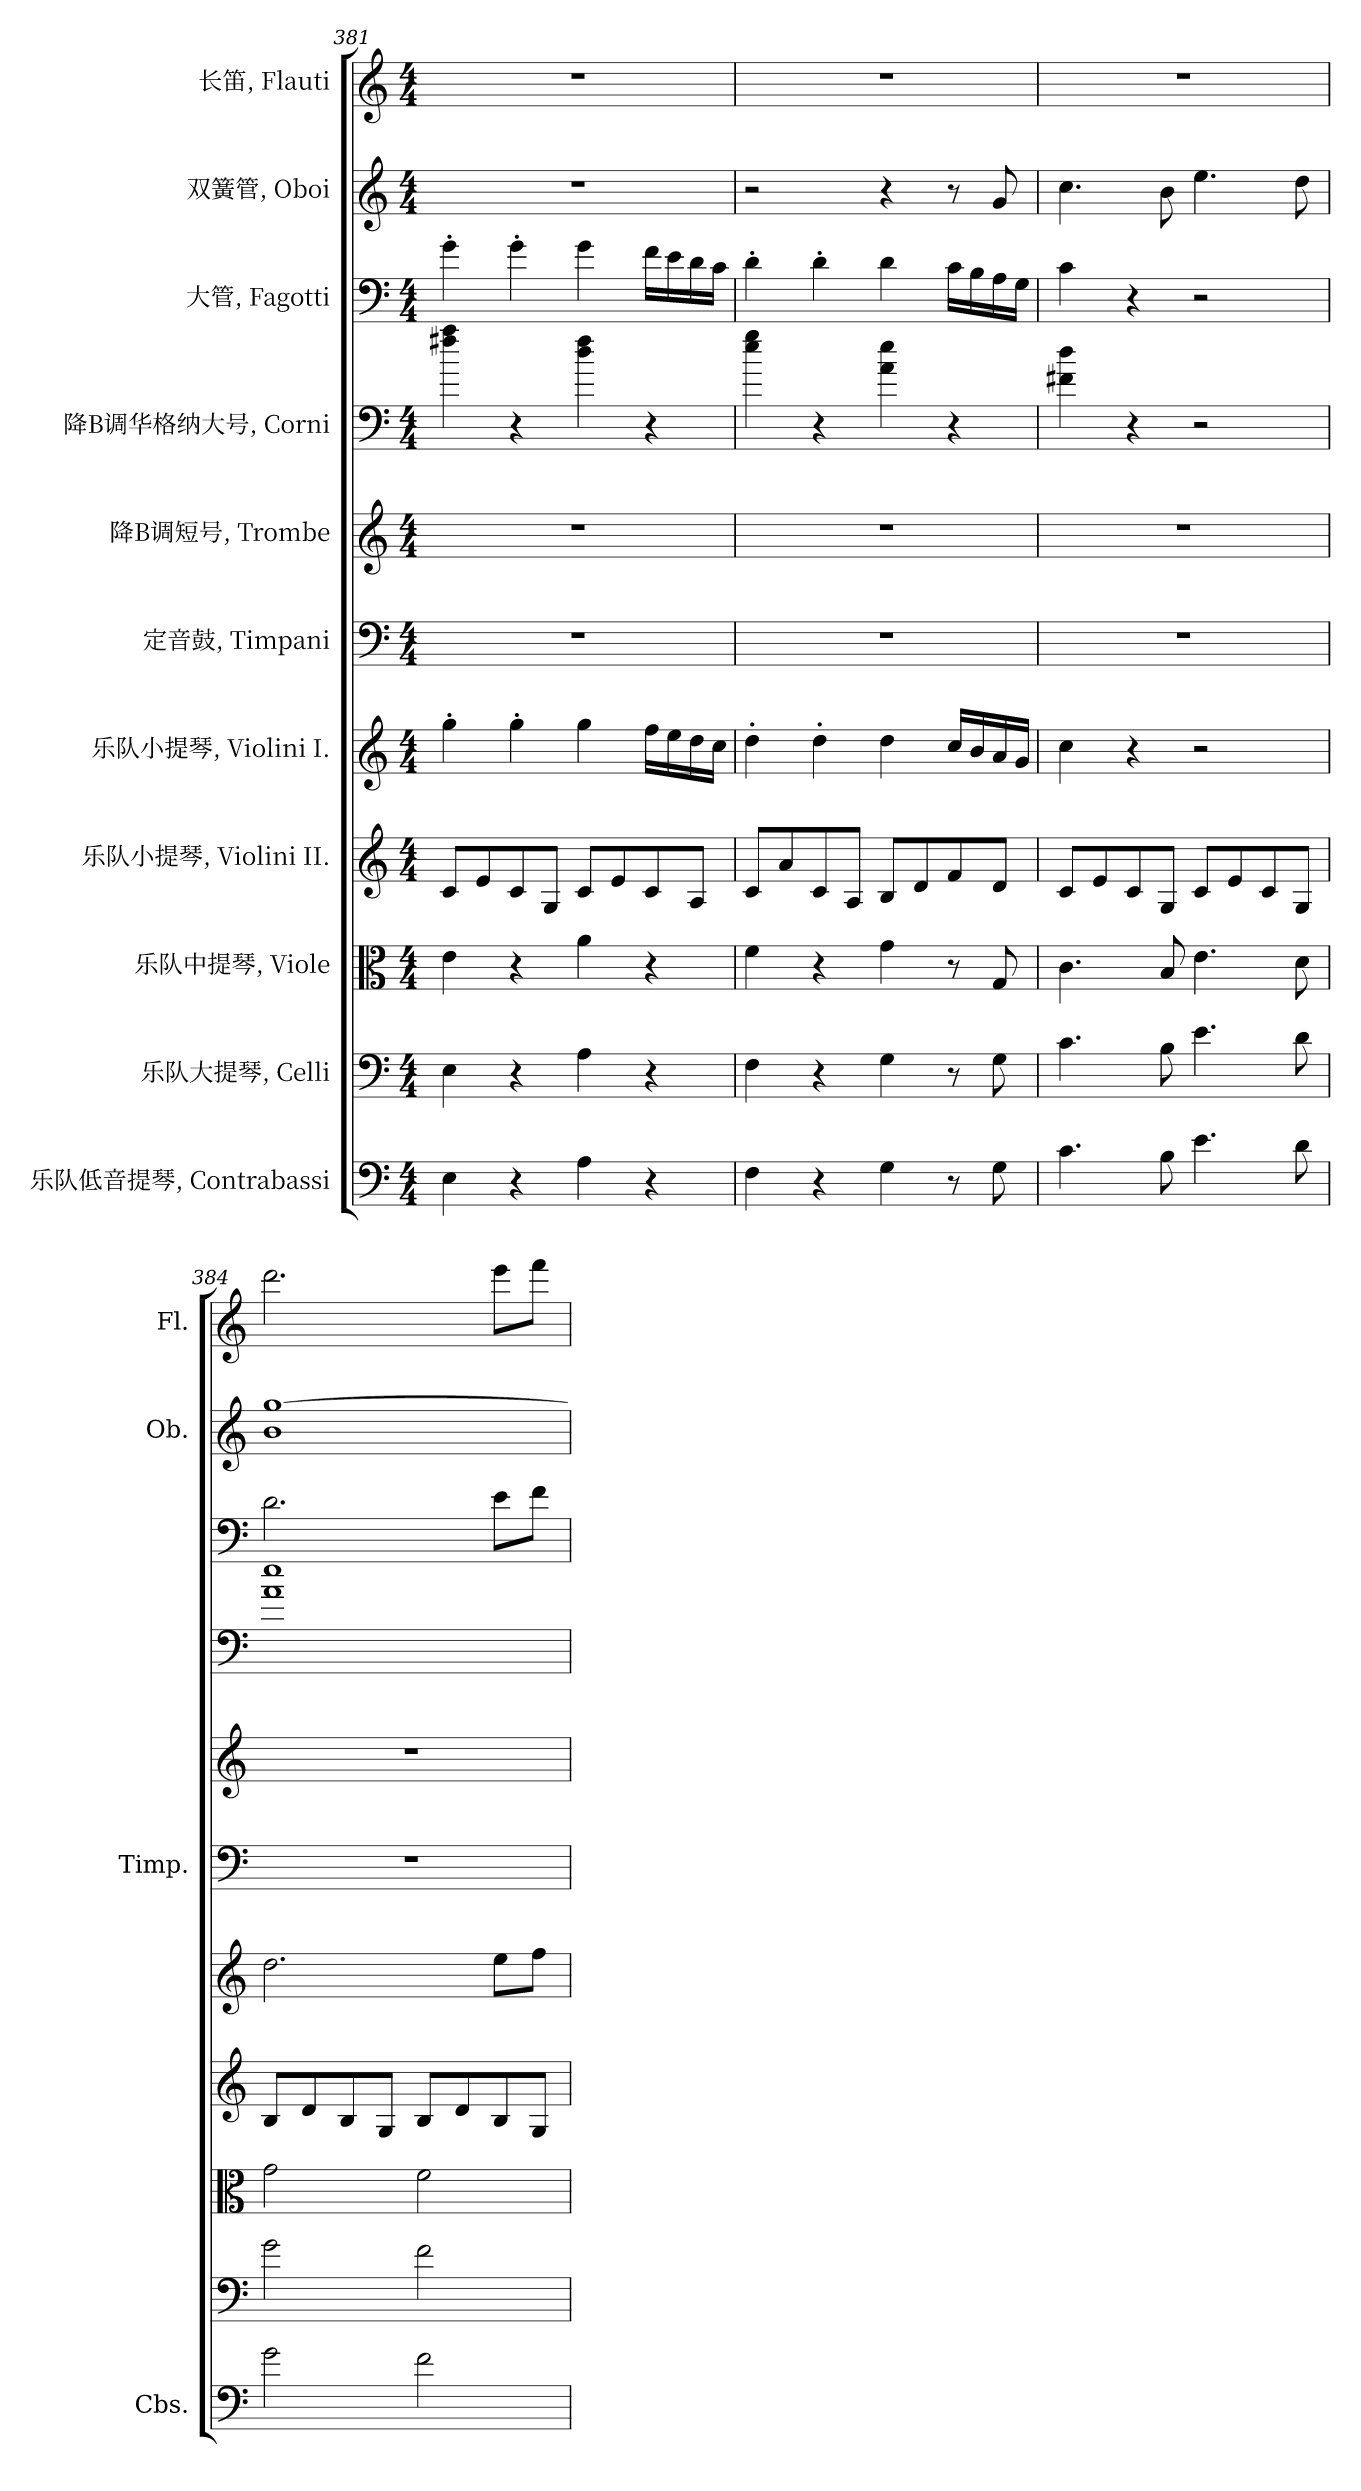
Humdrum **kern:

**kern	**kern	**kern	**kern	**kern	**kern	**kern	**kern	**kern	**kern	**kern
*part11	*part10	*part9	*part8	*part7	*part6	*part5	*part4	*part3	*part2	*part1
*staff11	*staff10	*staff9	*staff8	*staff7	*staff6	*staff5	*staff4	*staff3	*staff2	*staff1
*I"乐队低音提琴, Contrabassi	*I"乐队大提琴, Celli	*I"乐队中提琴, Viole	*I"乐队小提琴, Violini II.	*I"乐队小提琴, Violini I.	*I"定音鼓, Timpani	*I"降B调短号, Trombe	*I"降B调华格纳大号, Corni	*I"大管, Fagotti	*I"双簧管, Oboi	*I"长笛, Flauti
*I'Cbs.	*	*	*	*	*I'Timp.	*	*	*	*I'Ob.	*I'Fl.
!!LO:PB:g=z
*clefF4	*clefF4	*clefC3	*clefG2	*clefG2	*clefF4	*clefG2	*clefF4	*clefF4	*clefG2	*clefG2
*ITrd7c12	*	*	*	*	*	*ITrd1c2	*ITrd1c2	*	*	*
*k[]	*k[]	*k[]	*k[]	*k[]	*k[]	*k[b-e-]	*k[b-e-]	*k[]	*k[]	*k[]
*M4/4	*M4/4	*M4/4	*M4/4	*M4/4	*M4/4	*M4/4	*M4/4	*M4/4	*M4/4	*M4/4
=381	=381	=381	=381	=381	=381	=381	=381	=381	=381	=381
4EE\	4E\	4e\	8c/L	4gg'\	1r	1r	4een\ 4gg\	4g'\	1r	1r
.	.	.	8e/	.	.	.	.	.	.	.
4r	4r	4r	8c/	4gg'\	.	.	4r	4g'\	.	.
.	.	.	8G/J	.	.	.	.	.	.	.
4AA\	4A\	4a\	8c/L	4gg\	.	.	4cc\ 4ee\	4g\	.	.
.	.	.	8e/	.	.	.	.	.	.	.
4r	4r	4r	8c/	16ff\LL	.	.	4r	16f\LL	.	.
.	.	.	.	16ee\	.	.	.	16e\	.	.
.	.	.	8A/J	16dd\	.	.	.	16d\	.	.
.	.	.	.	16cc\JJ	.	.	.	16c\JJ	.	.
=382	=382	=382	=382	=382	=382	=382	=382	=382	=382	=382
4FF\	4F\	4f\	8c/L	4dd'\	1r	1r	4dd\ 4ff\	4d'\	2r	1r
.	.	.	8a/	.	.	.	.	.	.	.
4r	4r	4r	8c/	4dd'\	.	.	4r	4d'\	.	.
.	.	.	8A/J	.	.	.	.	.	.	.
4GG\	4G\	4g\	8B/L	4dd\	.	.	4g\ 4dd\	4d\	4r	.
.	.	.	8d/	.	.	.	.	.	.	.
8r	8r	8r	8f/	16cc/LL	.	.	4r	16c\LL	8r	.
.	.	.	.	16b/	.	.	.	16B\	.	.
8GG\	8G\	8G/	8d/J	16a/	.	.	.	16A\	8g/	.
.	.	.	.	16g/JJ	.	.	.	16G\JJ	.	.
=383	=383	=383	=383	=383	=383	=383	=383	=383	=383	=383
4.C\	4.c\	4.c\	8c/L	4cc\	1r	1r	4en\ 4cc\	4c\	4.cc\	1r
.	.	.	8e/	.	.	.	.	.	.	.
.	.	.	8c/	4r	.	.	4r	4r	.	.
8BB\	8B\	8B/	8G/J	.	.	.	.	.	8b\	.
4.E\	4.e\	4.e\	8c/L	2r	.	.	2r	2r	4.ee\	.
.	.	.	8e/	.	.	.	.	.	.	.
.	.	.	8c/	.	.	.	.	.	.	.
8D\	8d\	8d\	8G/J	.	.	.	.	.	8dd\	.
!!LO:PB:g=z
=384	=384	=384	=384	=384	=384	=384	=384	=384	=384	=384
*	*	*	*	*	*	*	*	*	*^	*
2G\	2g\	2g\	8B/L	2.dd\	1r	1r	1g 1dd	2.d\	[1gg	1b	2.ddd\
.	.	.	8d/	.	.	.	.	.	.	.	.
.	.	.	8B/	.	.	.	.	.	.	.	.
.	.	.	8G/J	.	.	.	.	.	.	.	.
2F\	2f\	2f\	8B/L	.	.	.	.	.	.	.	.
.	.	.	8d/	.	.	.	.	.	.	.	.
.	.	.	8B/	8ee\L	.	.	.	8e\L	.	.	8eee\L
.	.	.	8G/J	8ff\J	.	.	.	8f\J	.	.	8fff\J
*	*	*	*	*	*	*	*	*	*v	*v	*
=	=	=	=	=	=	=	=	=	=	=
*-	*-	*-	*-	*-	*-	*-	*-	*-	*-	*-
